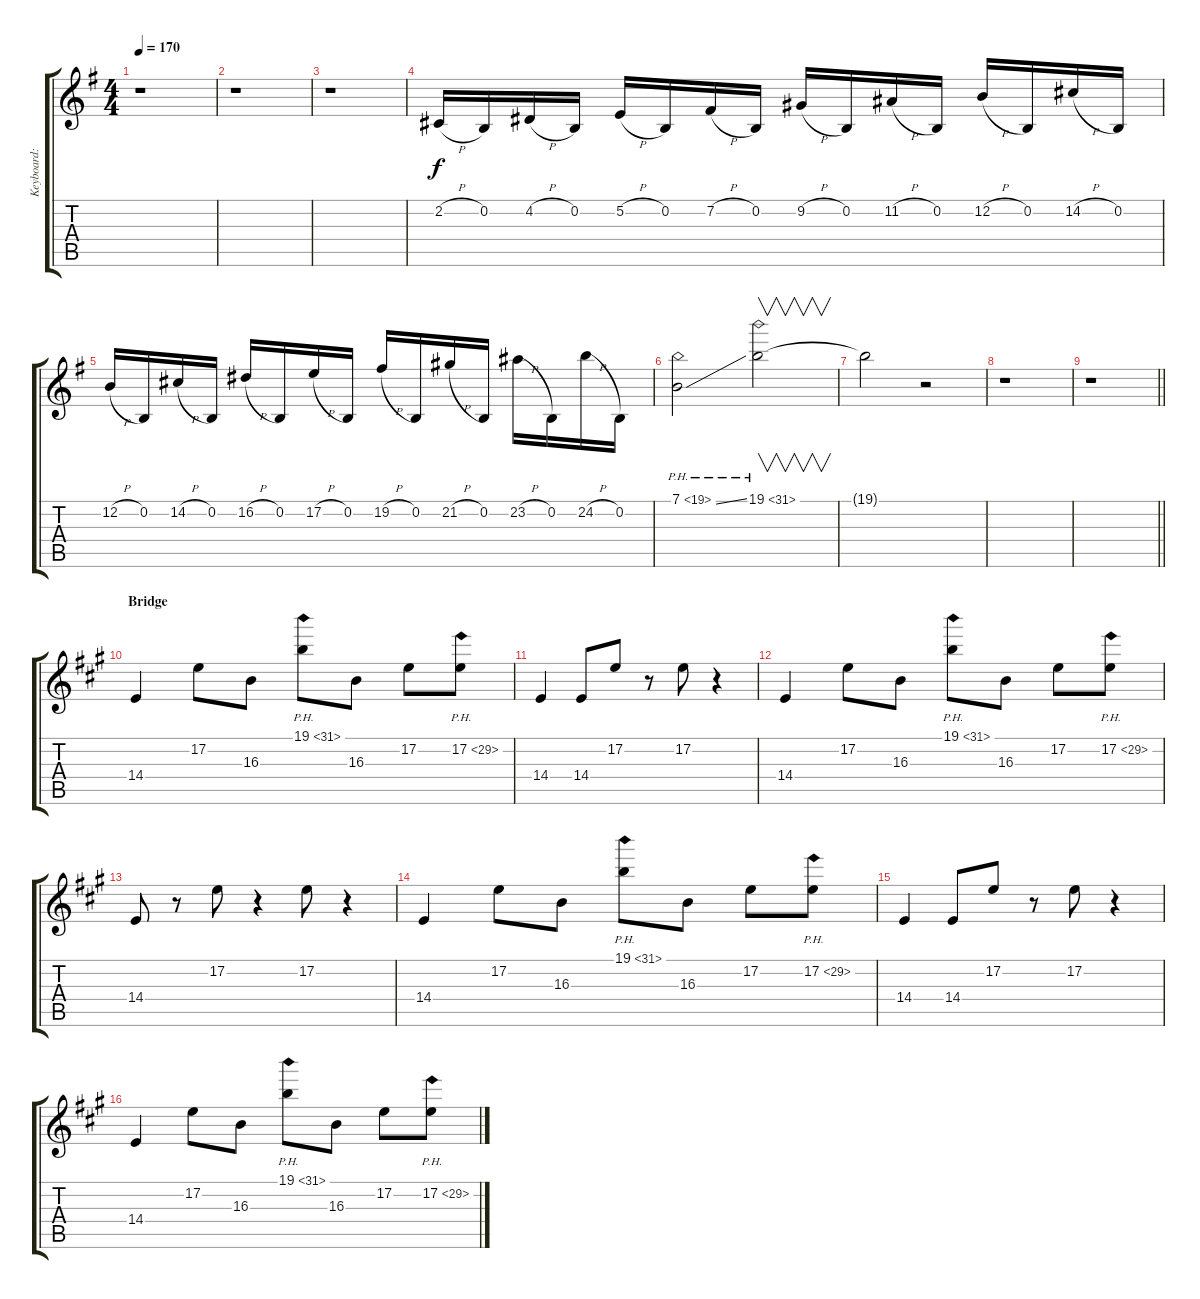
\track ("Keyboard: Tsugumi Kotobuki" "Keyboard: ") {instrument pad7halo}
\staff {score tabs}
\tuning (E4 B3 G3 D3 A2 E2) {hide}
\ts (4 4)
\tempo 170
\clef g2
\ks g
r.1{dy f} |
r.1 |
r.1{volume 15 instrument lead2sawtooth} |
2.2{h}.16 0.2.16 4.2{h}.16 0.2.16 5.2{h}.16 0.2.16 7.2{h}.16 0.2.16 9.2{h}.16 0.2.16 11.2{h}.16 0.2.16 12.2{h}.16 0.2.16 14.2{h}.16 0.2.16 |
12.2{h}.16 0.2.16 14.2{h}.16 0.2.16 16.2{h}.16 0.2.16 17.2{h}.16 0.2.16 19.2{h}.16 0.2.16 21.2{h}.16 0.2.16 23.2{h}.16 0.2.16 24.2{h}.16 0.2.16 |
7.1{ph 12 ss}.2 19.1{ph 12}.2{v volume 0} |
19.1{t}.2 r.2{volume 12} |
r.1 |
\barLineRight lightlight
r.1 |
\section ("" "Bridge")
\ks a
14.4.4{instrument pad7halo} 17.2.8 16.3.8 19.1{ph 12}.8 16.3.8 17.2.8 17.2{ph 12}.8 |
14.4.4 14.4.8 17.2.8 r.8 17.2.8 r.4 |
14.4.4 17.2.8 16.3.8 19.1{ph 12}.8 16.3.8 17.2.8 17.2{ph 12}.8 |
14.4.8 r.8 17.2.8 r.4 17.2.8 r.4 |
14.4.4 17.2.8 16.3.8 19.1{ph 12}.8 16.3.8 17.2.8 17.2{ph 12}.8 |
14.4.4 14.4.8 17.2.8 r.8 17.2.8 r.4 |
14.4.4 17.2.8 16.3.8 19.1{ph 12}.8 16.3.8 17.2.8 17.2{ph 12}.8
